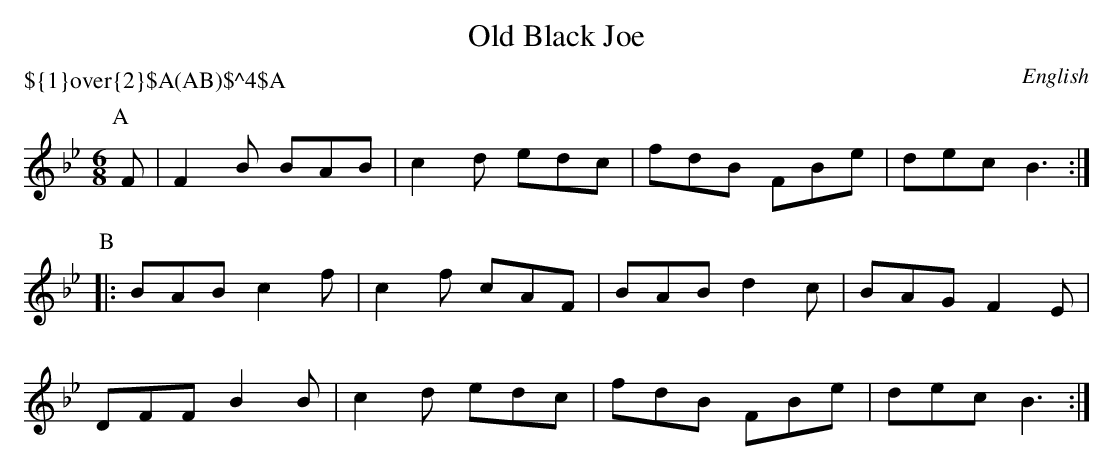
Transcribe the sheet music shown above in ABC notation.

X:1
T:Old Black Joe
O:English
P:${1}\over{2}$A(AB)$^4$A
K:Bb
M:6/8
L:1/8
P:A
 F | F2 B BAB | c2 d edc | fdB FBe | dec B3 :|
P:B
 |: BAB c2 f | c2 f cAF | BAB d2 c | BAG F2 E |
    DFF B2 B | c2 d edc | fdB FBe  | dec B3  :|
